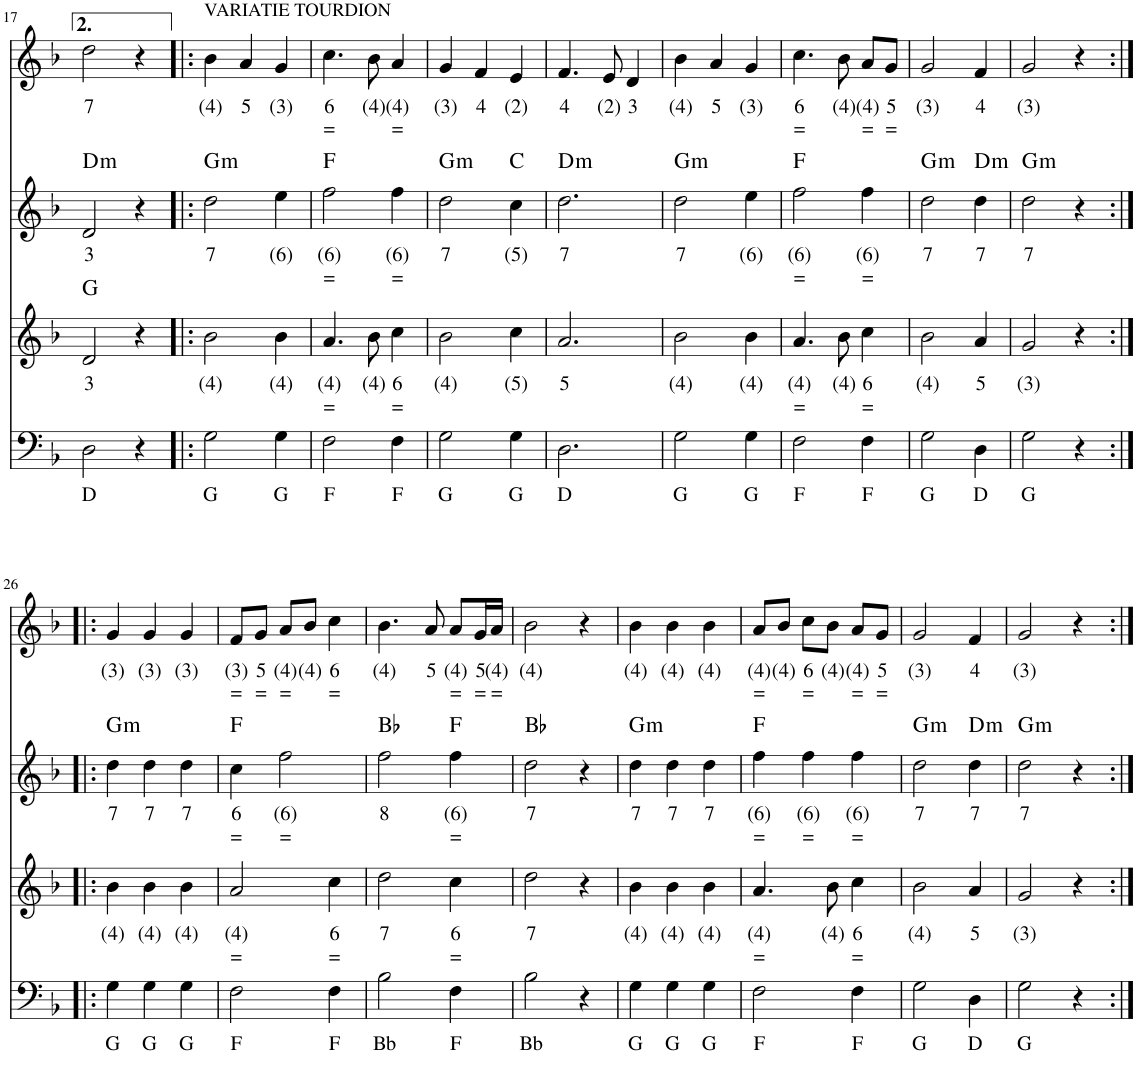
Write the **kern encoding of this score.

**kern	**text	**kern	**text	**text	**kern	**text	**text	**harte	**kern	**text	**text
*part4	*part4	*part3	*part3	*part3	*part2	*part2	*part2	*part2	*part1	*part1	*part1
*staff4	*staff4	*staff3	*staff3	*staff3	*staff2	*staff2	*staff2	*	*staff1	*staff1	*staff1
*I"Stem	*	*I"Stem	*	*	*I"Stem	*	*	*	*I"Stem	*	*
!!LO:PB:g=z
*clefF4	*	*clefG2	*	*	*clefG2	*	*	*	*clefG2	*	*
*k[b-]	*	*k[b-]	*	*	*k[b-]	*	*	*	*k[b-]	*	*
*M3/4	*	*M3/4	*	*	*M3/4	*	*	*	*M3/4	*	*
=17	=17	=17	=17	=17	=17	=17	=17	=17	=17	=17	=17
!	!LO:LY:b	!	!LO:LY:b	!	!	!LO:LY:b	!	!LO:H:kt=m	!	!LO:LY:b	!
2D\	D	2d/	3	.	2d/	3	.	D:min	2dd\	7	.
4r	.	4r	.	.	4r	.	.	.	4r	.	.
=18!|:	=18!|:	=18!|:	=18!|:	=18!|:	=18!|:	=18!|:	=18!|:	=18!|:	=18!|:	=18!|:	=18!|:
!	!	!	!	!	!	!	!	!	!LO:TX:a:t=VARIATIE TOURDION	!	!
!	!LO:LY:b	!	!LO:LY:b	!	!	!LO:LY:b	!	!LO:H:kt=m	!	!LO:LY:b	!
2G\	G	2b-\	(4)	.	2dd\	7	.	G:min	4b-\	(4)	.
!	!	!	!	!	!	!	!	!	!	!LO:LY:b	!
.	.	.	.	.	.	.	.	.	4a/	5	.
!	!LO:LY:b	!	!LO:LY:b	!	!	!LO:LY:b	!	!	!	!LO:LY:b	!
4G\	G	4b-\	(4)	.	4ee\	(6)	.	.	4g/	(3)	.
=19	=19	=19	=19	=19	=19	=19	=19	=19	=19	=19	=19
!	!LO:LY:b	!	!LO:LY:b	!LO:LY:b	!	!LO:LY:b	!LO:LY:b	!	!	!LO:LY:b	!LO:LY:b
2F\	F	4.a/	(4)	=	2ff\	(6)	=	F:maj	4.cc\	6	=
!	!	!	!LO:LY:b	!	!	!	!	!	!	!LO:LY:b	!
.	.	8b-\	(4)	.	.	.	.	.	8b-\	(4)	.
!	!LO:LY:b	!	!LO:LY:b	!LO:LY:b	!	!LO:LY:b	!LO:LY:b	!	!	!LO:LY:b	!LO:LY:b
4F\	F	4cc\	6	=	4ff\	(6)	=	.	4a/	(4)	=
=20	=20	=20	=20	=20	=20	=20	=20	=20	=20	=20	=20
!	!LO:LY:b	!	!LO:LY:b	!	!	!LO:LY:b	!	!LO:H:kt=m	!	!LO:LY:b	!
2G\	G	2b-\	(4)	.	2dd\	7	.	G:min	4g/	(3)	.
!	!	!	!	!	!	!	!	!	!	!LO:LY:b	!
.	.	.	.	.	.	.	.	.	4f/	4	.
!	!LO:LY:b	!	!LO:LY:b	!	!	!LO:LY:b	!	!	!	!LO:LY:b	!
4G\	G	4cc\	(5)	.	4cc\	(5)	.	C:maj	4e/	(2)	.
=21	=21	=21	=21	=21	=21	=21	=21	=21	=21	=21	=21
!	!LO:LY:b	!	!LO:LY:b	!	!	!LO:LY:b	!	!LO:H:kt=m	!	!LO:LY:b	!
2.D\	D	2.a/	5	.	2.dd\	7	.	D:min	4.f/	4	.
!	!	!	!	!	!	!	!	!	!	!LO:LY:b	!
.	.	.	.	.	.	.	.	.	8e/	(2)	.
!	!	!	!	!	!	!	!	!	!	!LO:LY:b	!
.	.	.	.	.	.	.	.	.	4d/	3	.
=22	=22	=22	=22	=22	=22	=22	=22	=22	=22	=22	=22
!	!LO:LY:b	!	!LO:LY:b	!	!	!LO:LY:b	!	!LO:H:kt=m	!	!LO:LY:b	!
2G\	G	2b-\	(4)	.	2dd\	7	.	G:min	4b-\	(4)	.
!	!	!	!	!	!	!	!	!	!	!LO:LY:b	!
.	.	.	.	.	.	.	.	.	4a/	5	.
!	!LO:LY:b	!	!LO:LY:b	!	!	!LO:LY:b	!	!	!	!LO:LY:b	!
4G\	G	4b-\	(4)	.	4ee\	(6)	.	.	4g/	(3)	.
=23	=23	=23	=23	=23	=23	=23	=23	=23	=23	=23	=23
!	!LO:LY:b	!	!LO:LY:b	!LO:LY:b	!	!LO:LY:b	!LO:LY:b	!	!	!LO:LY:b	!LO:LY:b
2F\	F	4.a/	(4)	=	2ff\	(6)	=	F:maj	4.cc\	6	=
!	!	!	!LO:LY:b	!	!	!	!	!	!	!LO:LY:b	!
.	.	8b-\	(4)	.	.	.	.	.	8b-\	(4)	.
!	!LO:LY:b	!	!LO:LY:b	!LO:LY:b	!	!LO:LY:b	!LO:LY:b	!	!	!LO:LY:b	!LO:LY:b
4F\	F	4cc\	6	=	4ff\	(6)	=	.	8a/L	(4)	=
!	!	!	!	!	!	!	!	!	!	!LO:LY:b	!LO:LY:b
.	.	.	.	.	.	.	.	.	8g/J	5	=
=24	=24	=24	=24	=24	=24	=24	=24	=24	=24	=24	=24
!	!LO:LY:b	!	!LO:LY:b	!	!	!LO:LY:b	!	!LO:H:kt=m	!	!LO:LY:b	!
2G\	G	2b-\	(4)	.	2dd\	7	.	G:min	2g/	(3)	.
!	!LO:LY:b	!	!LO:LY:b	!	!	!LO:LY:b	!	!LO:H:kt=m	!	!LO:LY:b	!
4D\	D	4a/	5	.	4dd\	7	.	D:min	4f/	4	.
=25	=25	=25	=25	=25	=25	=25	=25	=25	=25	=25	=25
!	!LO:LY:b	!	!LO:LY:b	!	!	!LO:LY:b	!	!LO:H:kt=m	!	!LO:LY:b	!
2G\	G	2g/	(3)	.	2dd\	7	.	G:min	2g/	(3)	.
4r	.	4r	.	.	4r	.	.	.	4r	.	.
!!LO:LB:g=z
=26:|!|:	=26:|!|:	=26:|!|:	=26:|!|:	=26:|!|:	=26:|!|:	=26:|!|:	=26:|!|:	=26:|!|:	=26:|!|:	=26:|!|:	=26:|!|:
!	!LO:LY:b	!	!LO:LY:b	!	!	!LO:LY:b	!	!LO:H:kt=m	!	!LO:LY:b	!
4G\	G	4b-\	(4)	.	4dd\	7	.	G:min	4g/	(3)	.
!	!LO:LY:b	!	!LO:LY:b	!	!	!LO:LY:b	!	!	!	!LO:LY:b	!
4G\	G	4b-\	(4)	.	4dd\	7	.	.	4g/	(3)	.
!	!LO:LY:b	!	!LO:LY:b	!	!	!LO:LY:b	!	!	!	!LO:LY:b	!
4G\	G	4b-\	(4)	.	4dd\	7	.	.	4g/	(3)	.
=27	=27	=27	=27	=27	=27	=27	=27	=27	=27	=27	=27
!	!LO:LY:b	!	!LO:LY:b	!LO:LY:b	!	!LO:LY:b	!LO:LY:b	!	!	!LO:LY:b	!LO:LY:b
2F\	F	2a/	(4)	=	4cc\	6	=	F:maj	8f/L	(3)	=
!	!	!	!	!	!	!	!	!	!	!LO:LY:b	!LO:LY:b
.	.	.	.	.	.	.	.	.	8g/J	5	=
!	!	!	!	!	!	!LO:LY:b	!LO:LY:b	!	!	!LO:LY:b	!LO:LY:b
.	.	.	.	.	2ff\	(6)	=	.	8a/L	(4)	=
!	!	!	!	!	!	!	!	!	!	!LO:LY:b	!
.	.	.	.	.	.	.	.	.	8b-/J	(4)	.
!	!LO:LY:b	!	!LO:LY:b	!LO:LY:b	!	!	!	!	!	!LO:LY:b	!LO:LY:b
4F\	F	4cc\	6	=	.	.	.	.	4cc\	6	=
=28	=28	=28	=28	=28	=28	=28	=28	=28	=28	=28	=28
!	!LO:LY:b	!	!LO:LY:b	!	!	!LO:LY:b	!	!	!	!LO:LY:b	!
2B-\	Bb	2dd\	7	.	2ff\	8	.	Bb:maj	4.b-\	(4)	.
!	!	!	!	!	!	!	!	!	!	!LO:LY:b	!
.	.	.	.	.	.	.	.	.	8a/	5	.
!	!LO:LY:b	!	!LO:LY:b	!LO:LY:b	!	!LO:LY:b	!LO:LY:b	!	!	!LO:LY:b	!LO:LY:b
4F\	F	4cc\	6	=	4ff\	(6)	=	F:maj	8a/L	(4)	=
!	!	!	!	!	!	!	!	!	!	!LO:LY:b	!LO:LY:b
.	.	.	.	.	.	.	.	.	16g/L	5	=
!	!	!	!	!	!	!	!	!	!	!LO:LY:b	!LO:LY:b
.	.	.	.	.	.	.	.	.	16a/JJ	(4)	=
=29	=29	=29	=29	=29	=29	=29	=29	=29	=29	=29	=29
!	!LO:LY:b	!	!LO:LY:b	!	!	!LO:LY:b	!	!	!	!LO:LY:b	!
2B-\	Bb	2dd\	7	.	2dd\	7	.	Bb:maj	2b-\	(4)	.
4r	.	4r	.	.	4r	.	.	.	4r	.	.
=30	=30	=30	=30	=30	=30	=30	=30	=30	=30	=30	=30
!	!LO:LY:b	!	!LO:LY:b	!	!	!LO:LY:b	!	!LO:H:kt=m	!	!LO:LY:b	!
4G\	G	4b-\	(4)	.	4dd\	7	.	G:min	4b-\	(4)	.
!	!LO:LY:b	!	!LO:LY:b	!	!	!LO:LY:b	!	!	!	!LO:LY:b	!
4G\	G	4b-\	(4)	.	4dd\	7	.	.	4b-\	(4)	.
!	!LO:LY:b	!	!LO:LY:b	!	!	!LO:LY:b	!	!	!	!LO:LY:b	!
4G\	G	4b-\	(4)	.	4dd\	7	.	.	4b-\	(4)	.
=31	=31	=31	=31	=31	=31	=31	=31	=31	=31	=31	=31
!	!LO:LY:b	!	!LO:LY:b	!LO:LY:b	!	!LO:LY:b	!LO:LY:b	!	!	!LO:LY:b	!LO:LY:b
2F\	F	4.a/	(4)	=	4ff\	(6)	=	F:maj	8a/L	(4)	=
!	!	!	!	!	!	!	!	!	!	!LO:LY:b	!
.	.	.	.	.	.	.	.	.	8b-/J	(4)	.
!	!	!	!	!	!	!LO:LY:b	!LO:LY:b	!	!	!LO:LY:b	!LO:LY:b
.	.	.	.	.	4ff\	(6)	=	.	8cc\L	6	=
!	!	!	!LO:LY:b	!	!	!	!	!	!	!LO:LY:b	!
.	.	8b-\	(4)	.	.	.	.	.	8b-\J	(4)	.
!	!LO:LY:b	!	!LO:LY:b	!LO:LY:b	!	!LO:LY:b	!LO:LY:b	!	!	!LO:LY:b	!LO:LY:b
4F\	F	4cc\	6	=	4ff\	(6)	=	.	8a/L	(4)	=
!	!	!	!	!	!	!	!	!	!	!LO:LY:b	!LO:LY:b
.	.	.	.	.	.	.	.	.	8g/J	5	=
=32	=32	=32	=32	=32	=32	=32	=32	=32	=32	=32	=32
!	!LO:LY:b	!	!LO:LY:b	!	!	!LO:LY:b	!	!LO:H:kt=m	!	!LO:LY:b	!
2G\	G	2b-\	(4)	.	2dd\	7	.	G:min	2g/	(3)	.
!	!LO:LY:b	!	!LO:LY:b	!	!	!LO:LY:b	!	!LO:H:kt=m	!	!LO:LY:b	!
4D\	D	4a/	5	.	4dd\	7	.	D:min	4f/	4	.
=33	=33	=33	=33	=33	=33	=33	=33	=33	=33	=33	=33
!	!LO:LY:b	!	!LO:LY:b	!	!	!LO:LY:b	!	!LO:H:kt=m	!	!LO:LY:b	!
2G\	G	2g/	(3)	.	2dd\	7	.	G:min	2g/	(3)	.
4r	.	4r	.	.	4r	.	.	.	4r	.	.
=:|!	=:|!	=:|!	=:|!	=:|!	=:|!	=:|!	=:|!	=:|!	=:|!	=:|!	=:|!
*-	*-	*-	*-	*-	*-	*-	*-	*-	*-	*-	*-
